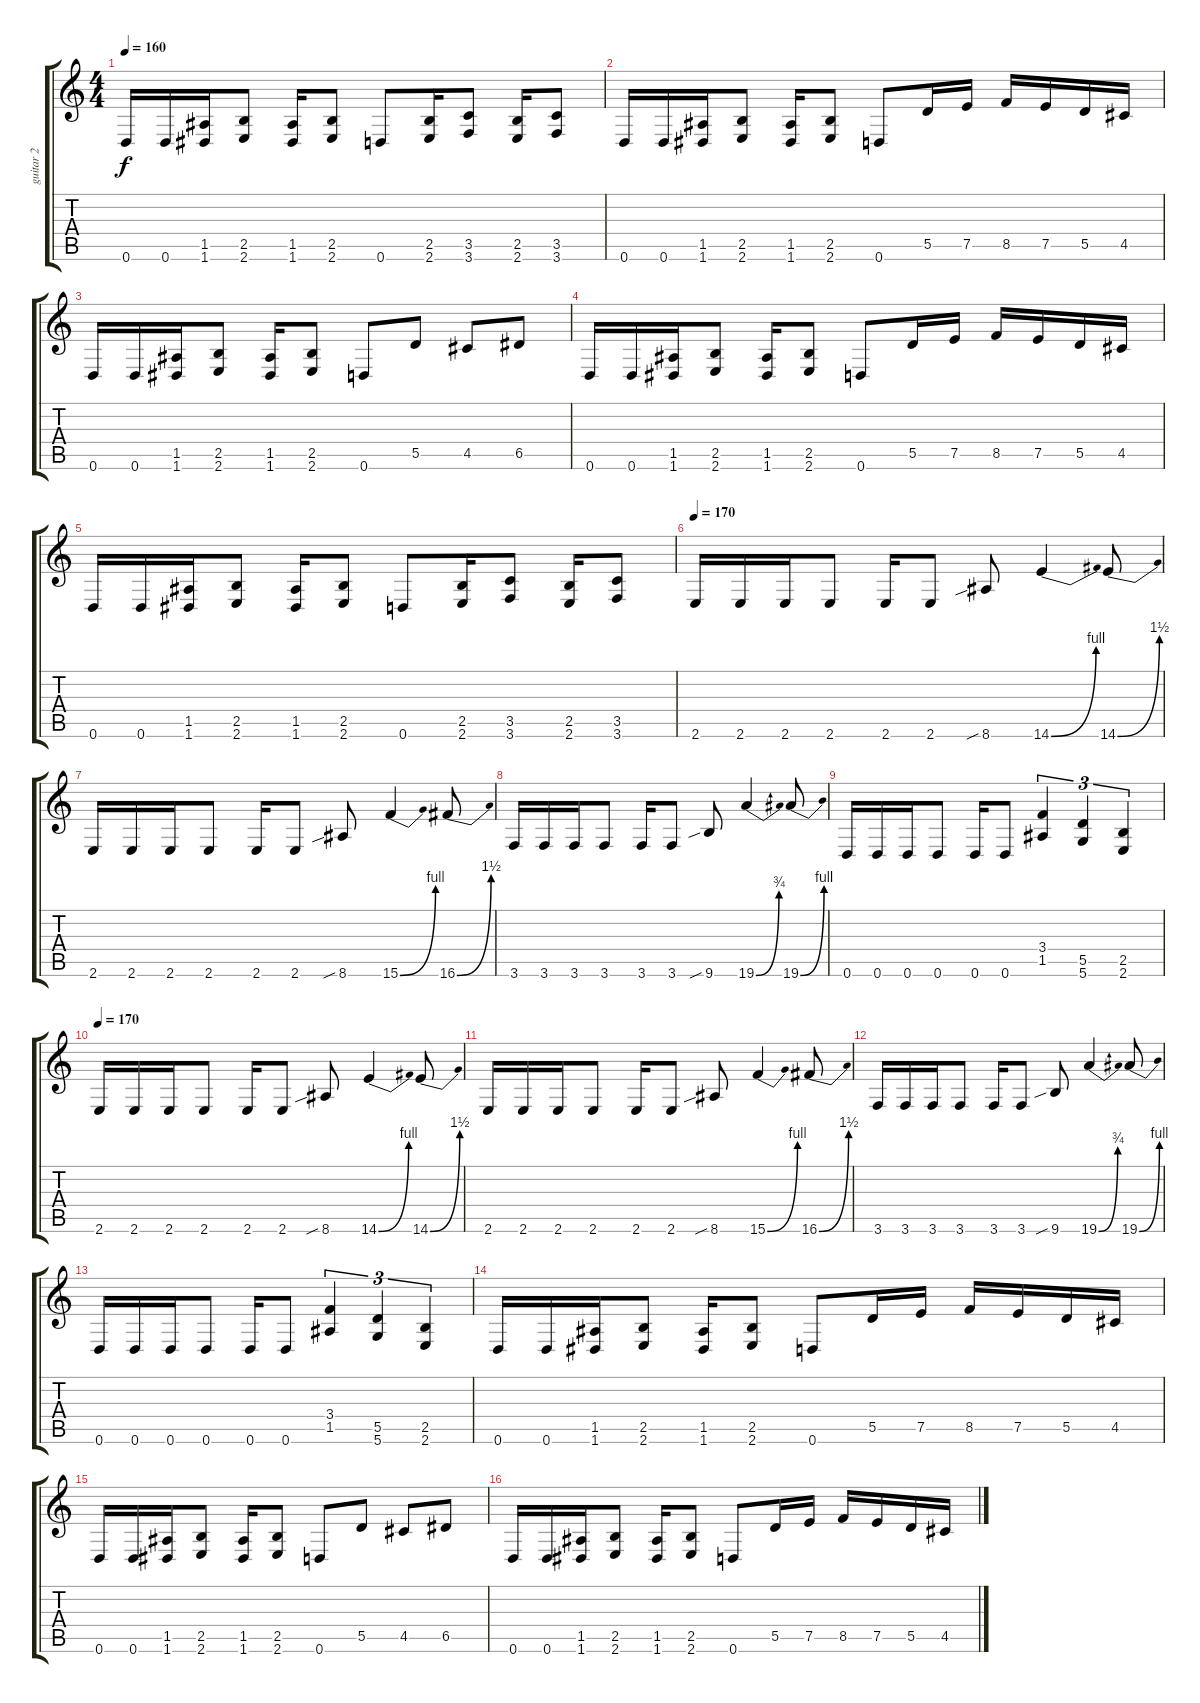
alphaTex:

\track ("guitar 2" "guitar 2") {instrument distortionguitar}
\staff {score tabs}
\tuning (E4 B3 G3 D3 A2 D2) {hide}
\ts (4 4)
\tempo 160
\clef g2
\ks c
0.6.16{dy f} 0.6.16 (1.5 1.6).16 (2.5 2.6).8 (1.5 1.6).16 (2.5 2.6).8 0.6.8 (2.5 2.6).16 (3.5 3.6).8 (2.5 2.6).16 (3.5 3.6).8 |
0.6.16 0.6.16 (1.5 1.6).16 (2.5 2.6).8 (1.5 1.6).16 (2.5 2.6).8 0.6.8 5.5.16 7.5.16 8.5.16 7.5.16 5.5.16 4.5.16 |
0.6.16 0.6.16 (1.5 1.6).16 (2.5 2.6).8 (1.5 1.6).16 (2.5 2.6).8 0.6.8 5.5.8 4.5.8 6.5.8 |
0.6.16 0.6.16 (1.5 1.6).16 (2.5 2.6).8 (1.5 1.6).16 (2.5 2.6).8 0.6.8 5.5.16 7.5.16 8.5.16 7.5.16 5.5.16 4.5.16 |
0.6.16 0.6.16 (1.5 1.6).16 (2.5 2.6).8 (1.5 1.6).16 (2.5 2.6).8 0.6.8 (2.5 2.6).16 (3.5 3.6).8 (2.5 2.6).16 (3.5 3.6).8 |
\tempo 170
2.6.16 2.6.16 2.6.16 2.6.8 2.6.16 2.6.8 8.6{sib}.8 14.6{be (bend 0 0 60 4)}.4 14.6{be (bend 0 0 60 6)}.8 |
2.6.16 2.6.16 2.6.16 2.6.8 2.6.16 2.6.8 8.6{sib}.8 15.6{be (bend 0 0 60 4)}.4 16.6{be (bend 0 0 60 6)}.8 |
3.6.16 3.6.16 3.6.16 3.6.8 3.6.16 3.6.8 9.6{sib}.8 19.6{be (bend 0 0 60 3)}.4 19.6{be (bend 0 0 60 4)}.8 |
0.6.16 0.6.16 0.6.16 0.6.8 0.6.16 0.6.8 (3.4 1.5).4{tu (3 2)} (5.5 5.6).4{tu (3 2)} (2.5 2.6).4{tu (3 2)} |
\tempo 170
2.6.16 2.6.16 2.6.16 2.6.8 2.6.16 2.6.8 8.6{sib}.8 14.6{be (bend 0 0 60 4)}.4 14.6{be (bend 0 0 60 6)}.8 |
2.6.16 2.6.16 2.6.16 2.6.8 2.6.16 2.6.8 8.6{sib}.8 15.6{be (bend 0 0 60 4)}.4 16.6{be (bend 0 0 60 6)}.8 |
3.6.16 3.6.16 3.6.16 3.6.8 3.6.16 3.6.8 9.6{sib}.8 19.6{be (bend 0 0 60 3)}.4 19.6{be (bend 0 0 60 4)}.8 |
0.6.16 0.6.16 0.6.16 0.6.8 0.6.16 0.6.8 (3.4 1.5).4{tu (3 2)} (5.5 5.6).4{tu (3 2)} (2.5 2.6).4{tu (3 2)} |
0.6.16 0.6.16 (1.5 1.6).16 (2.5 2.6).8 (1.5 1.6).16 (2.5 2.6).8 0.6.8 5.5.16 7.5.16 8.5.16 7.5.16 5.5.16 4.5.16 |
0.6.16 0.6.16 (1.5 1.6).16 (2.5 2.6).8 (1.5 1.6).16 (2.5 2.6).8 0.6.8 5.5.8 4.5.8 6.5.8 |
0.6.16 0.6.16 (1.5 1.6).16 (2.5 2.6).8 (1.5 1.6).16 (2.5 2.6).8 0.6.8 5.5.16 7.5.16 8.5.16 7.5.16 5.5.16 4.5.16
